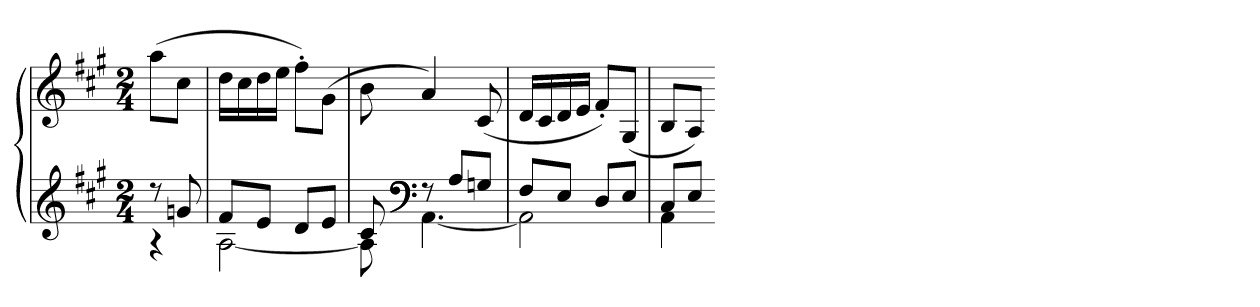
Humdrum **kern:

**kern	**kern
*part1	*part1
*staff2	*staff1
*clefG2	*clefG2
*k[f#c#g#]	*k[f#c#g#]
*A:	*A:
*M2/4	*M2/4
=	=
*^	*
8r	4r	(8aaL
8gn	.	8cc#J
=96	=96	=96
8f#L	[2A	16ddLL
.	.	16cc#
8eJ	.	16dd
.	.	16eeJJ
8dL	.	8ff#'L)
8eJ	.	(8g#J
=97	=97	=97
8c#	8A]	8b
*clefF4	*	*
8r	[4.AA	4a)
8AL	.	.
8GnJ	.	(8c#
=98	=98	=98
8F#L	2AA]	16dLL
.	.	16c#
8EJ	.	16d
.	.	16eJJ
8DL	.	8f#'L)
8EJ	.	(8G#J
=99	=99	=99
8C#L	4AA	8BL
8EJ	.	8AJ)
*v	*v	*
=-	=-
*-	*-
